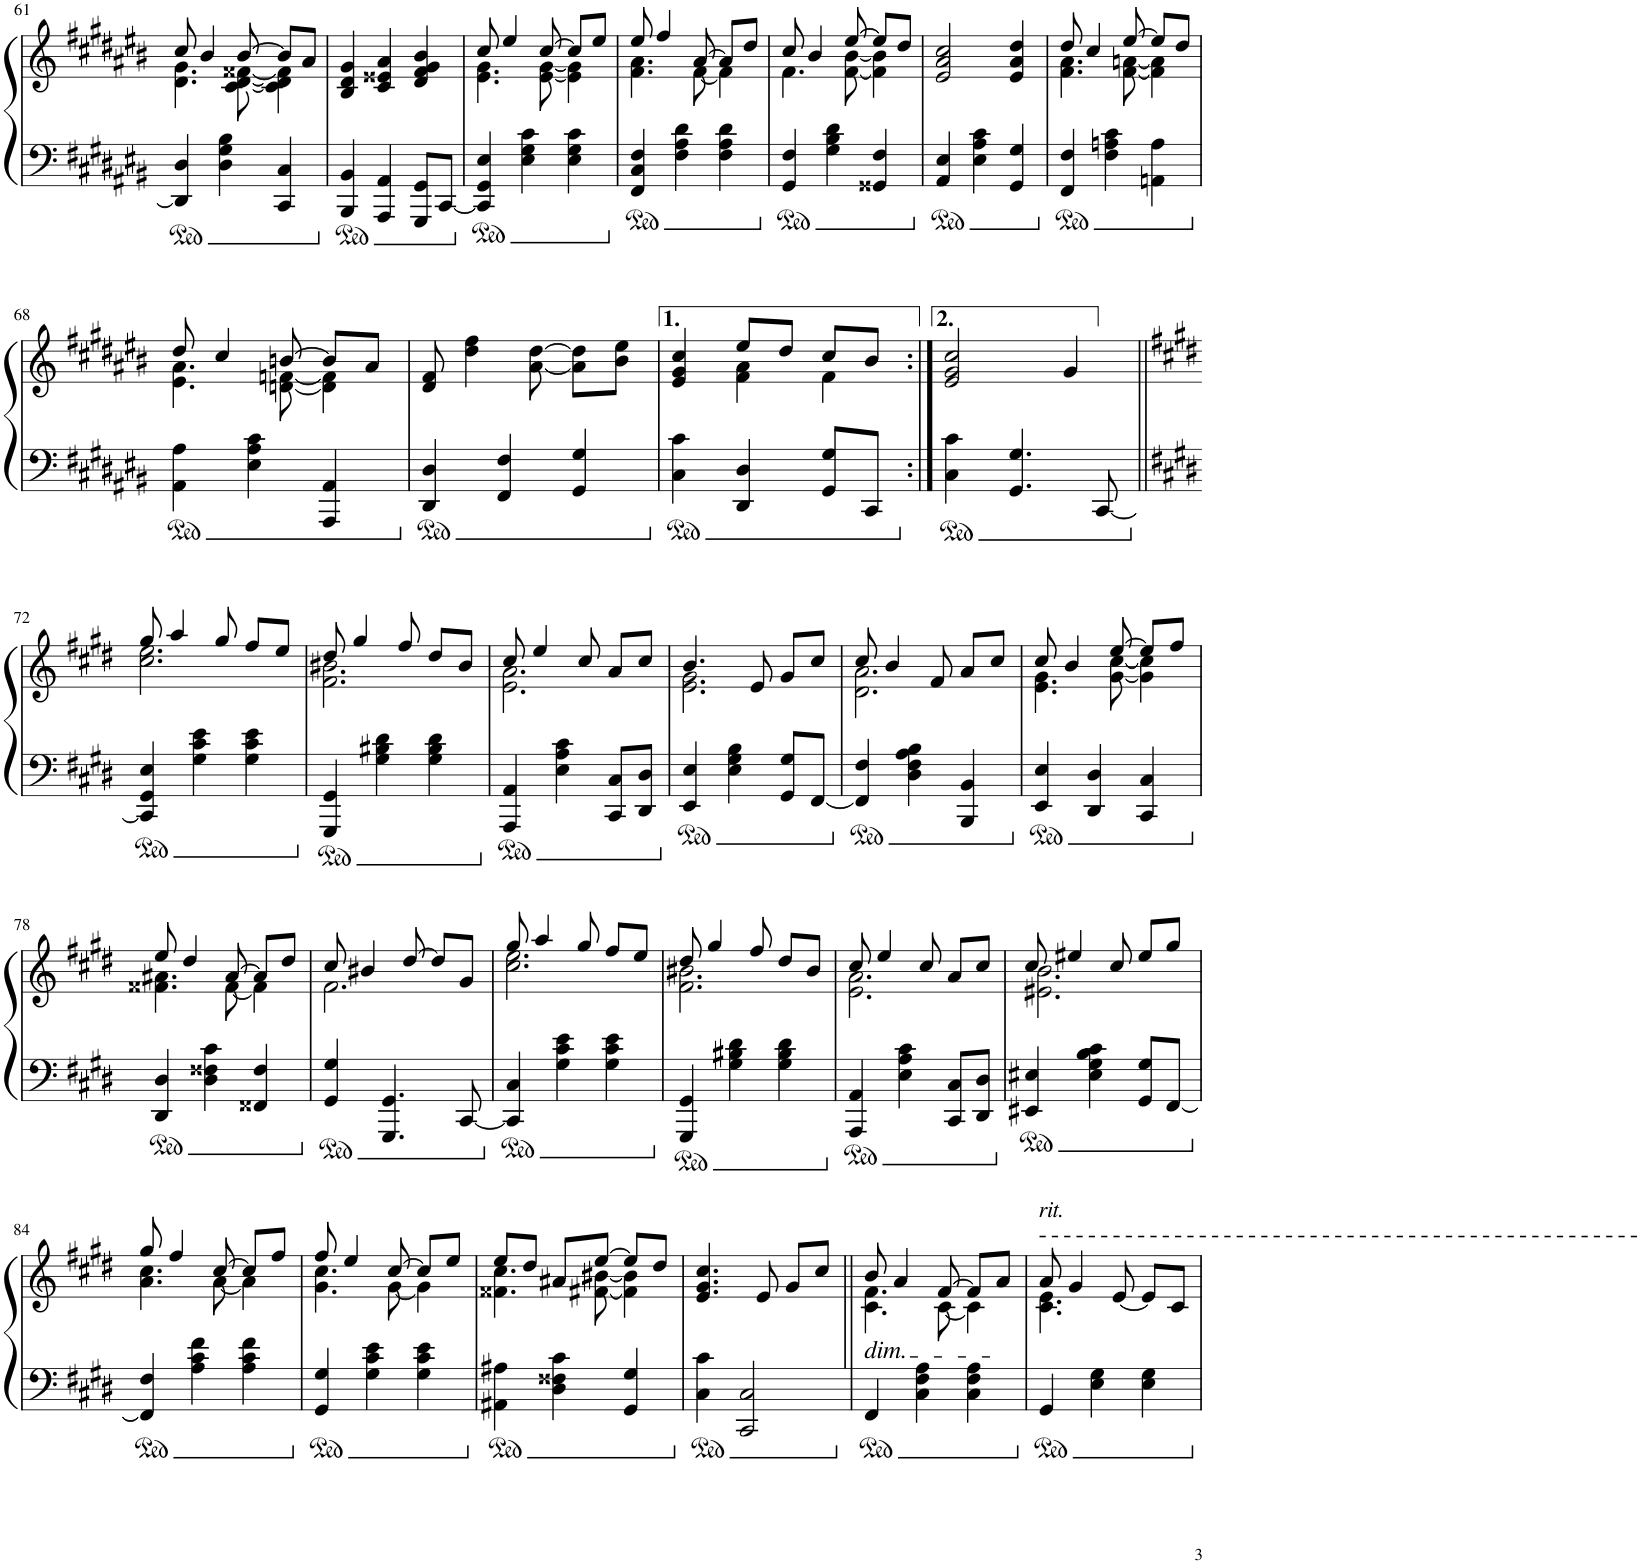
**kern	**kern
*part1	*part1
*staff2	*staff1
*I"Piano	*
*I'Pno.	*
!!LO:PB:g=z
*clefF4	*clefG2
*k[f#c#g#d#a#e#b#]	*k[f#c#g#d#a#e#b#]
*C#:	*C#:
*M3/4	*M3/4
=61	=61
*	*^
4DD#/] 4D#/	8cc#/	4.d#\ 4.g#\
.	4b#/	.
4D#\ 4G#\ 4B#\	.	.
.	[8b#/	[8c#\ [8d#\ [8f##X\
4CC#/ 4C#/	8b#/L]	4c#\] 4d#\] 4f##\]
.	8a#/J	.
*	*v	*v
=62	=62
4BBB#/ 4BB#/	4B#/ 4d#/ 4g#/
4AAA#/ 4AA#/	4c#/ 4e##X/ 4a#/
8GGG#/ 8GG#/L	4d#/ 4f#/ 4g#/ 4b#/
[8CC#/J	.
=63	=63
*	*^
4CC#/] 4GG#/ 4E#/	8cc#/	4.e#\ 4.g#\
.	4ee#/	.
4E#\ 4G#\ 4c#\	.	.
.	[8cc#/	[8e#\ [8g#\
4E#\ 4G#\ 4c#\	8cc#/L]	4e#\] 4g#\]
.	8ee#/J	.
=64	=64	=64
4FF#/ 4C#/ 4F#/	8ee#/	4.f#\ 4.a#\
.	4ff#/	.
4F#\ 4A#\ 4d#\	.	.
.	[8a#/	[8f#\
4F#\ 4A#\ 4d#\	8a#/L]	4f#\]
.	8dd#/J	.
=65	=65	=65
4GG#/ 4F#/	8cc#/	4.f#\
.	4b#/	.
4G#\ 4B#\ 4d#\	.	.
.	[8ee#/	[8f#\ [8b#\
4GG##X/ 4F#/	8ee#/L]	4f#\] 4b#\]
.	8dd#/J	.
*	*v	*v
=66	=66
4AA#/ 4E#/	2e#/ 2a#/ 2cc#/
4E#\ 4A#\ 4c#\	.
4GG#/ 4G#/	4e#/ 4a#/ 4dd#/
=67	=67
*	*^
4FF#/ 4F#/	8dd#/	4.f#\ 4.a#\
.	4cc#/	.
4F#\ 4An\ 4c#\	.	.
.	[8ee#/	[8f#\ [8an\
4AAn\ 4A\	8ee#/L]	4f#\] 4a\]
.	8dd#/J	.
!!LO:LB:g=z	!!
=68	=68	=68
4AA#\ 4A#\	8dd#/	4.e#\ 4.a#\
.	4cc#/	.
4E#\ 4A#\ 4c#\	.	.
.	[8bn/	[8dn\ [8fn\
4AAA#/ 4AA#/	8b/L]	4d\] 4f\]
.	8a#/J	.
*	*v	*v
=69	=69
4DD#/ 4D#/	8d#/ 8f#/
.	4dd#\ 4ff#\
4FF#/ 4F#/	.
.	[8a#\ [8dd#\
4GG#/ 4G#/	8a#\] 8dd#\]L
.	8b#\ 8ee#\J
=70	=70
*	*^
4C#\ 4c#\	4e#/ 4g#/ 4cc#/	4ryy
4DD#/ 4D#/	8ee#/L	4f#\ 4a#\
.	8dd#/J	.
8GG#/ 8G#/L	8cc#/L	4f#\
8CC#/J	8b#/J	.
*	*v	*v
=71:|!	=71:|!
4C#\ 4c#\	2e#/ 2g#/ 2cc#/
4.GG#/ 4.G#/	.
.	4g#/
[8CC#/	.
!!LO:LB:g=z
=72||	=72||
*k[f#c#g#d#]	*k[f#c#g#d#]
*c#:	*c#:
*	*^
4CC#/] 4GG#/ 4E/	8gg#/	2.cc#\ 2.ee\
.	4aa/	.
4G#\ 4c#\ 4e\	.	.
.	8gg#/	.
4G#\ 4c#\ 4e\	8ff#/L	.
.	8ee/J	.
=73	=73	=73
4GGG#/ 4GG#/	8dd#/	2.f#\ 2.b#X\
.	4gg#/	.
4G#\ 4B#X\ 4d#\	.	.
.	8ff#/	.
4G#\ 4B#\ 4d#\	8dd#/L	.
.	8b#/J	.
=74	=74	=74
4AAA/ 4AA/	8cc#/	2.e\ 2.a\
.	4ee/	.
4E\ 4A\ 4c#\	.	.
.	8cc#/	.
8CC#/ 8C#/L	8a/L	.
8DD#/ 8D#/J	8cc#/J	.
=75	=75	=75
4EE/ 4E/	4.b/	2.e\ 2.g#\
4E\ 4G#\ 4B\	.	.
.	8e/	.
8GG#/ 8G#/L	8g#/L	.
[8FF#/J	8cc#/J	.
=76	=76	=76
4FF#/] 4F#/	8cc#/	2.d#\ 2.a\
.	4b/	.
4D#\ 4F#\ 4A\ 4B\	.	.
.	8f#/	.
4BBB/ 4BB/	8a/L	.
.	8cc#/J	.
=77	=77	=77
4EE/ 4E/	8cc#/	4.e\ 4.g#\
.	4b/	.
4DD#/ 4D#/	.	.
.	[8ee/	[8g#\ [8cc#\
4CC#/ 4C#/	8ee/L]	4g#\] 4cc#\]
.	8ff#/J	.
!!LO:LB:g=z	!!
=78	=78	=78
4DD#/ 4D#/	8ee/	4.f##X\ 4.a#X\
.	4dd#/	.
4D#\ 4F##X\ 4c#\	.	.
.	[8a#/	[8f##\
4FF##X/ 4F##/	8a#/L]	4f##\]
.	8dd#/J	.
=79	=79	=79
4GG#/ 4G#/	8cc#/	2.f#\
.	4b#X/	.
4.GGG#/ 4.GG#/	.	.
.	[8dd#/	.
.	8dd#/L]	.
[8CC#/	8g#/J	.
=80	=80	=80
4CC#/] 4C#/	8gg#/	2.cc#\ 2.ee\
.	4aa/	.
4G#\ 4c#\ 4e\	.	.
.	8gg#/	.
4G#\ 4c#\ 4e\	8ff#/L	.
.	8ee/J	.
=81	=81	=81
4GGG#/ 4GG#/	8dd#/	2.f#\ 2.b#X\
.	4gg#/	.
4G#\ 4B#X\ 4d#\	.	.
.	8ff#/	.
4G#\ 4B#\ 4d#\	8dd#/L	.
.	8b#/J	.
=82	=82	=82
4AAA/ 4AA/	8cc#/	2.e\ 2.a\
.	4ee/	.
4E\ 4A\ 4c#\	.	.
.	8cc#/	.
8CC#/ 8C#/L	8a/L	.
8DD#/ 8D#/J	8cc#/J	.
=83	=83	=83
4EE#X/ 4E#X/	8cc#/	2.e#X\ 2.b\
.	4ee#X/	.
4E#\ 4G#\ 4B\ 4c#\	.	.
.	8cc#/	.
8GG#/ 8G#/L	8ee#/L	.
[8FF#/J	8gg#/J	.
!!LO:LB:g=z	!!
=84	=84	=84
4FF#/] 4F#/	8gg#/	4.a\ 4.cc#\
.	4ff#/	.
4A\ 4c#\ 4f#\	.	.
.	[8cc#/	[8a\
4A\ 4c#\ 4f#\	8cc#/L]	4a\]
.	8ff#/J	.
=85	=85	=85
4GG#/ 4G#/	8ff#/	4.g#\ 4.cc#\
.	4ee/	.
4G#\ 4c#\ 4e\	.	.
.	[8cc#/	[8g#\
4G#\ 4c#\ 4e\	8cc#/L]	4g#\]
.	8ee/J	.
=86	=86	=86
4AA#X\ 4A#X\	8ee/L	4.f##X\ 4.cc#\
.	8dd#/J	.
4D#\ 4F##X\ 4c#\	8a#X/L	.
.	[8ee/J	[8f#X\ [8b#X\
4GG#/ 4G#/	8ee/L]	4f#\] 4b#\]
.	8dd#/J	.
*	*v	*v
=87	=87
4C#\ 4c#\	4.e/ 4.g#/ 4.cc#/
2CC#/ 2C#/	.
.	8e/
.	8g#/L
.	8cc#/J
=88||	=88||
*	*^
!	!LO:TX:b:i:t=dim.	!
4FF#/	8b/	4.c#\ 4.f#\
.	4a/	.
4C#\ 4F#\ 4A\	.	.
.	[8f#/	[8c#\
4C#\ 4F#\ 4A\	8f#/L]	4c#\]
.	8a/J	.
=89	=89	=89
!	!LO:TX:a:i:t=rit.	!
4GG#/	8a/	4.c#\ 4.e\
.	4g#/	.
4E\ 4G#\	.	.
.	[8e/	4.ryy
4E\ 4G#\	8e/L]	.
.	8c#/J	.
*	*v	*v
=	=
*-	*-
